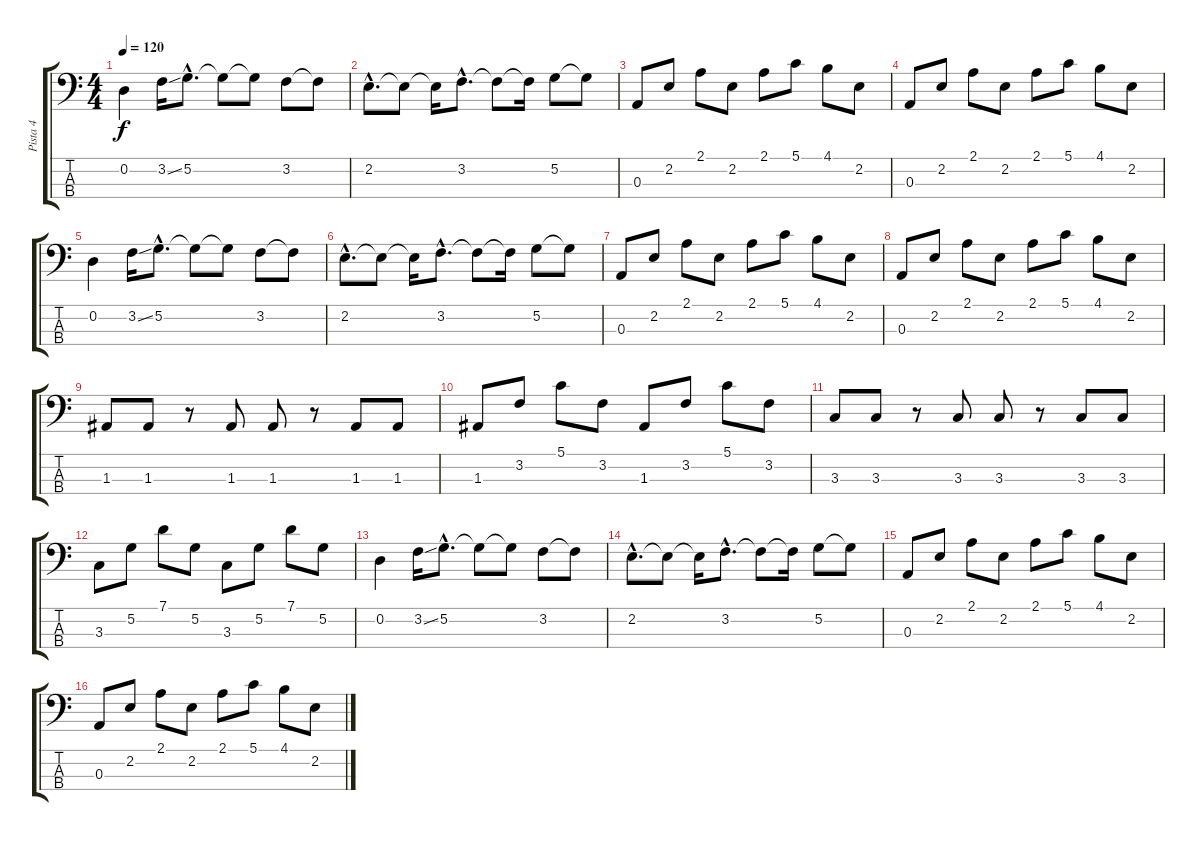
\track ("Pista 4" "Pista 4") {instrument electricbassfinger}
\staff {score tabs}
\tuning (G2 D2 A1 E1) {hide}
\ts (4 4)
\tempo 120
\clef f4
\ks c
0.2.4{dy f} 3.2{ss}.16 5.2{hac}.8{d} 5.2{t}.8 5.2{t}.8 3.2.8 3.2{t}.8 |
2.2{hac}.8{d} 2.2{t}.8 2.2{t}.16 3.2{hac}.8{d} 3.2{t}.8 3.2{t}.16 5.2.8 5.2{t}.8 |
0.3.8 2.2.8 2.1.8 2.2.8 2.1.8 5.1.8 4.1.8 2.2.8 |
0.3.8 2.2.8 2.1.8 2.2.8 2.1.8 5.1.8 4.1.8 2.2.8 |
0.2.4 3.2{ss}.16 5.2{hac}.8{d} 5.2{t}.8 5.2{t}.8 3.2.8 3.2{t}.8 |
2.2{hac}.8{d} 2.2{t}.8 2.2{t}.16 3.2{hac}.8{d} 3.2{t}.8 3.2{t}.16 5.2.8 5.2{t}.8 |
0.3.8 2.2.8 2.1.8 2.2.8 2.1.8 5.1.8 4.1.8 2.2.8 |
0.3.8 2.2.8 2.1.8 2.2.8 2.1.8 5.1.8 4.1.8 2.2.8 |
1.3.8 1.3.8 r.8 1.3.8 1.3.8 r.8 1.3.8 1.3.8 |
1.3.8 3.2.8 5.1.8 3.2.8 1.3.8 3.2.8 5.1.8 3.2.8 |
3.3.8 3.3.8 r.8 3.3.8 3.3.8 r.8 3.3.8 3.3.8 |
3.3.8 5.2.8 7.1.8 5.2.8 3.3.8 5.2.8 7.1.8 5.2.8 |
0.2.4 3.2{ss}.16 5.2{hac}.8{d} 5.2{t}.8 5.2{t}.8 3.2.8 3.2{t}.8 |
2.2{hac}.8{d} 2.2{t}.8 2.2{t}.16 3.2{hac}.8{d} 3.2{t}.8 3.2{t}.16 5.2.8 5.2{t}.8 |
0.3.8 2.2.8 2.1.8 2.2.8 2.1.8 5.1.8 4.1.8 2.2.8 |
0.3.8 2.2.8 2.1.8 2.2.8 2.1.8 5.1.8 4.1.8 2.2.8
